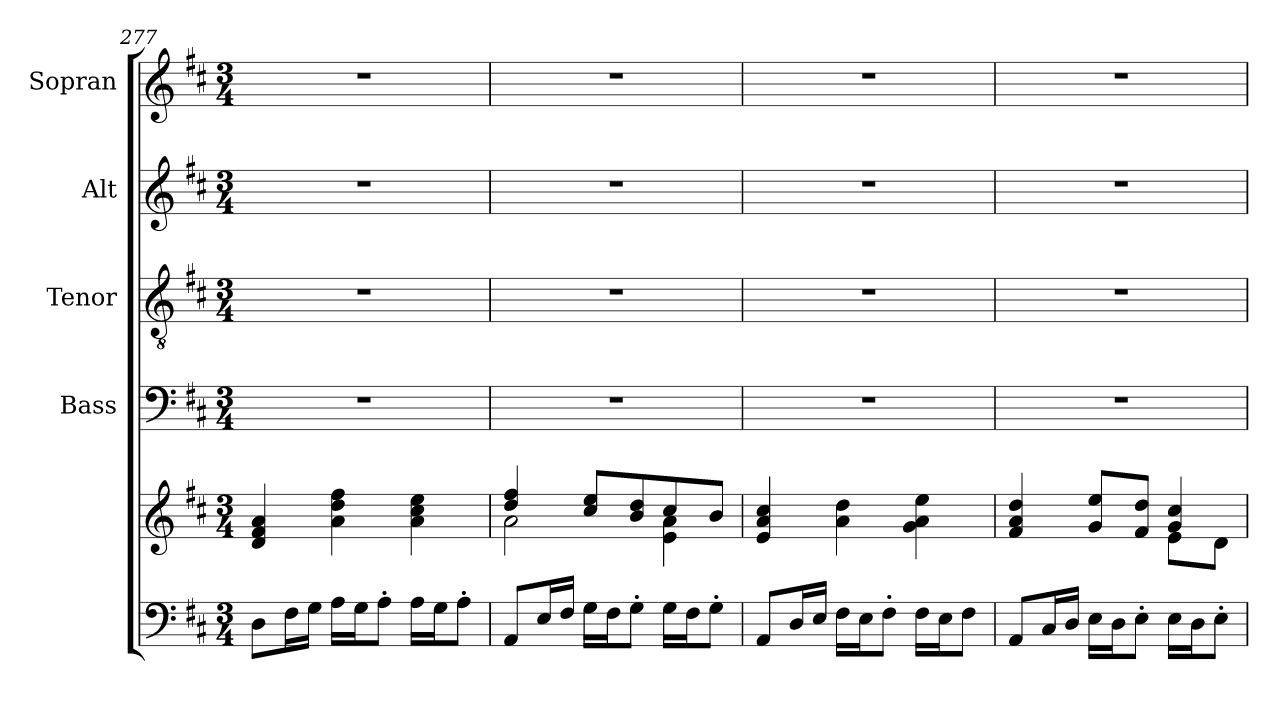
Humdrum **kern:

**kern	**kern	**kern	**kern	**kern	**kern
*part5	*part5	*part4	*part3	*part2	*part1
*staff6	*staff5	*staff4	*staff3	*staff2	*staff1
*	*	*I"Bass	*I"Tenor	*I"Alt	*I"Sopran
*	*	*I'B.	*I'T.	*I'A.	*I'S.
*clefF4	*clefG2	*clefF4	*clefGv2	*clefG2	*clefG2
*k[f#c#]	*k[f#c#]	*k[f#c#]	*k[f#c#]	*k[f#c#]	*k[f#c#]
*D:	*D:	*D:	*D:	*D:	*D:
*M3/4	*M3/4	*M3/4	*M3/4	*M3/4	*M3/4
=277	=277	=277	=277	=277	=277
8D\L	4d/ 4f#/ 4a/	2.r	2.r	2.r	2.r
16F#\L	.	.	.	.	.
16G\JJ	.	.	.	.	.
16A\LL	4a\ 4dd\ 4ff#\	.	.	.	.
16G\J	.	.	.	.	.
8A'>\J	.	.	.	.	.
16A\LL	4a\ 4cc#\ 4ee\	.	.	.	.
16G\J	.	.	.	.	.
8A'>\J	.	.	.	.	.
=278	=278	=278	=278	=278	=278
*	*^	*	*	*	*
8AA/L	4dd/ 4ff#/	2a\	2.r	2.r	2.r	2.r
16E/L	.	.	.	.	.	.
16F#/JJ	.	.	.	.	.	.
16G\LL	8cc#/ 8ee/L	.	.	.	.	.
16F#\J	.	.	.	.	.	.
8G'>\J	8b/ 8dd/	.	.	.	.	.
16G\LL	8cc#/	4e\ 4a\	.	.	.	.
16F#\J	.	.	.	.	.	.
8G'>\J	8b/J	.	.	.	.	.
*	*v	*v	*	*	*	*
=279	=279	=279	=279	=279	=279
8AA/L	4e/ 4a/ 4cc#/	2.r	2.r	2.r	2.r
16D/L	.	.	.	.	.
16E/JJ	.	.	.	.	.
16F#\LL	4a\ 4dd\	.	.	.	.
16E\J	.	.	.	.	.
8F#'>\J	.	.	.	.	.
16F#\LL	4g\ 4a\ 4ee\	.	.	.	.
16E\J	.	.	.	.	.
8F#\J	.	.	.	.	.
=280	=280	=280	=280	=280	=280
*	*^	*	*	*	*
8AA/L	4f#/ 4a/ 4dd/	2ryy	2.r	2.r	2.r	2.r
16C#/L	.	.	.	.	.	.
16D/JJ	.	.	.	.	.	.
16E\LL	8g/ 8ee/L	.	.	.	.	.
16D\J	.	.	.	.	.	.
8E'>\J	8f#/ 8dd/J	.	.	.	.	.
16E\LL	4g/ 4cc#/	8e\L	.	.	.	.
16D\J	.	.	.	.	.	.
8E'>\J	.	8d\J	.	.	.	.
*	*v	*v	*	*	*	*
=	=	=	=	=	=
*-	*-	*-	*-	*-	*-
